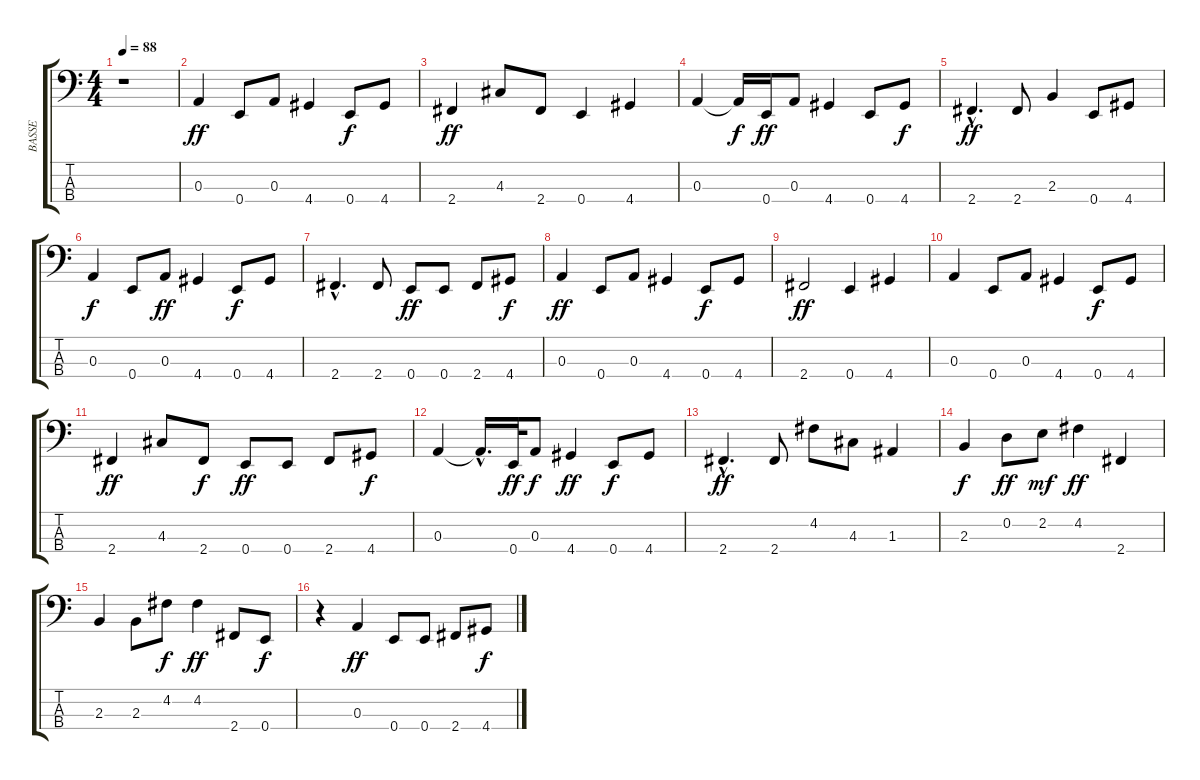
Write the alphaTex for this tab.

\track ("BASSE" "BASSE") {instrument electricbassfinger}
\staff {score tabs}
\tuning (G2 D2 A1 E1) {hide}
\ts (4 4)
\tempo 88
\clef f4
\ks c
r.1{dy ff instrument electricbassfinger} |
0.3.4 0.4.8 0.3.8 4.4.4 0.4.8{dy f} 4.4.8 |
2.4.4{dy ff} 4.3.8 2.4.8 0.4.4 4.4.4 |
0.3.4 0.3{t}.16{dy f} 0.4.16{dy ff} 0.3.8 4.4.4 0.4.8 4.4.8{dy f} |
2.4{hac}.4{d dy ff} 2.4.8 2.3.4 0.4.8 4.4.8 |
0.3.4{dy f} 0.4.8 0.3.8{dy ff} 4.4.4 0.4.8{dy f} 4.4.8 |
2.4{hac}.4{d} 2.4.8 0.4.8{dy ff} 0.4.8 2.4.8 4.4.8{dy f} |
0.3.4{dy ff} 0.4.8 0.3.8 4.4.4 0.4.8{dy f} 4.4.8 |
2.4.2{dy ff} 0.4.4 4.4.4 |
0.3.4 0.4.8 0.3.8 4.4.4 0.4.8{dy f} 4.4.8 |
2.4.4{dy ff} 4.3.8 2.4.8{dy f} 0.4.8{dy ff} 0.4.8 2.4.8 4.4.8{dy f} |
0.3.4 0.3{hac t}.16{d} 0.4.32{dy ff} 0.3.8{dy f} 4.4.4{dy ff} 0.4.8{dy f} 4.4.8 |
2.4{hac}.4{d dy ff} 2.4.8 4.2.8 4.3.8 1.3.4 |
2.3.4{dy f} 0.2.8{dy ff} 2.2.8{dy mf} 4.2.4{dy ff} 2.4.4 |
2.3.4 2.3.8 4.2.8{dy f} 4.2.4{dy ff} 2.4.8 0.4.8{dy f} |
r.4 0.3.4{dy ff} 0.4.8 0.4.8 2.4.8 4.4.8{dy f}
